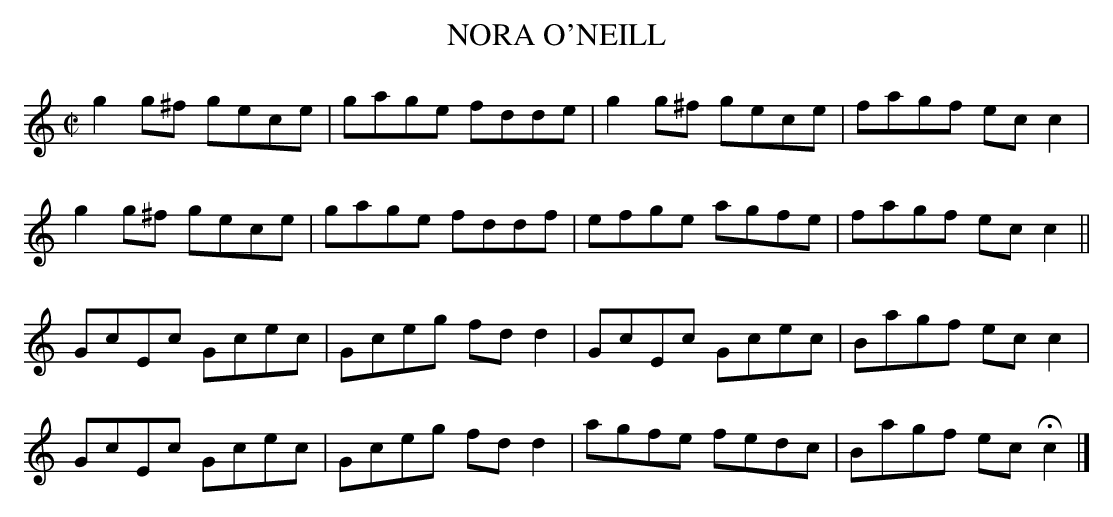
X:1
T:NORA O'NEILL
M:C|
L:1/8
K:C
g2g^f gece|gage fdde|g2g^f gece|fagf ecc2|
g2g^f gece|gage fddf|efge agfe|fagf ecc2||
GcEc Gcec|Gceg fdd2|GcEc Gcec|Bagf ecc2|
GcEc Gcec|Gceg fdd2|agfe fedc|Bagf ecHc2|]
